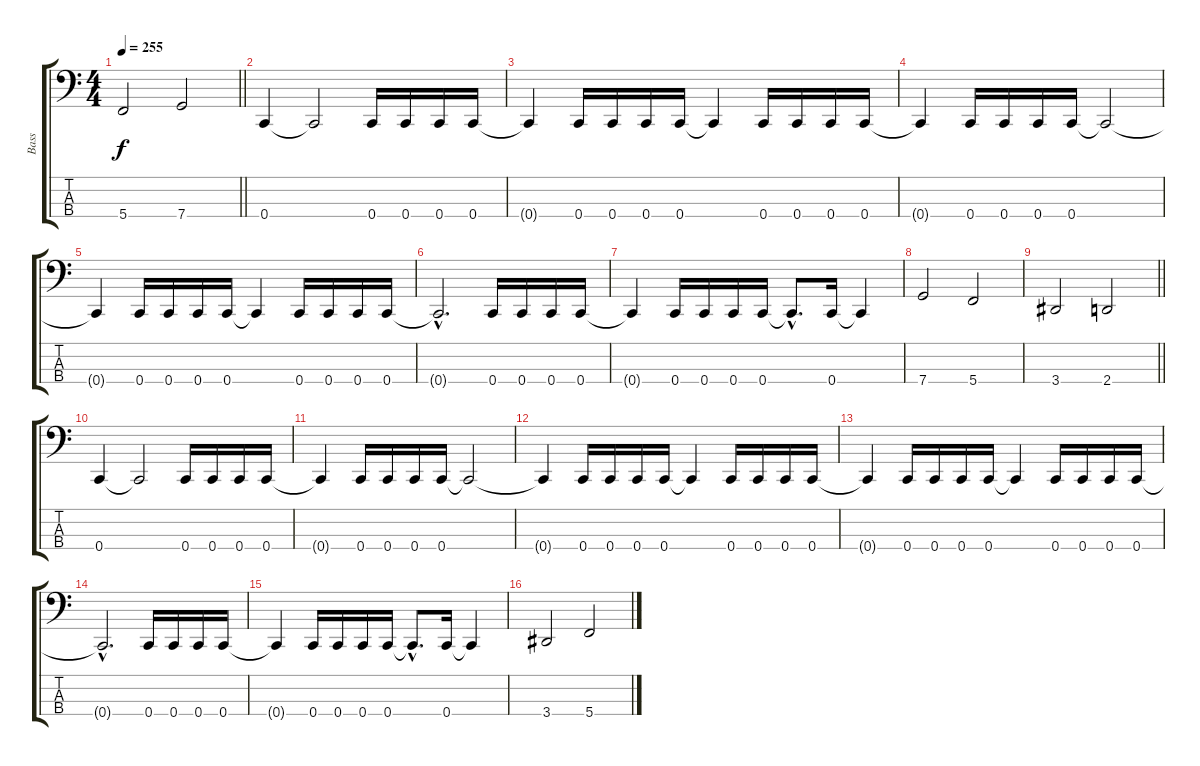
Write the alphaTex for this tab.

\track ("Bass" "Bass") {instrument electricbassfinger}
\staff {score tabs}
\tuning (F2 C2 G1 C1) {hide}
\ts (4 4)
\tempo 255
\clef f4
\barLineRight lightlight
\ks c
5.4.2{dy f} 7.4.2 |
0.4.4 0.4{t}.2 0.4.16 0.4.16 0.4.16 0.4.16 |
0.4{t}.4 0.4.16 0.4.16 0.4.16 0.4.16 0.4{t}.4 0.4.16 0.4.16 0.4.16 0.4.16 |
0.4{t}.4 0.4.16 0.4.16 0.4.16 0.4.16 0.4{t}.2 |
0.4{t}.4 0.4.16 0.4.16 0.4.16 0.4.16 0.4{t}.4 0.4.16 0.4.16 0.4.16 0.4.16 |
0.4{hac t}.2{d} 0.4.16 0.4.16 0.4.16 0.4.16 |
0.4{t}.4 0.4.16 0.4.16 0.4.16 0.4.16 0.4{hac t}.8{d} 0.4.16 0.4{t}.4 |
7.4.2 5.4.2 |
\barLineRight lightlight
3.4.2 2.4.2 |
0.4.4 0.4{t}.2 0.4.16 0.4.16 0.4.16 0.4.16 |
0.4{t}.4 0.4.16 0.4.16 0.4.16 0.4.16 0.4{t}.2 |
0.4{t}.4 0.4.16 0.4.16 0.4.16 0.4.16 0.4{t}.4 0.4.16 0.4.16 0.4.16 0.4.16 |
0.4{t}.4 0.4.16 0.4.16 0.4.16 0.4.16 0.4{t}.4 0.4.16 0.4.16 0.4.16 0.4.16 |
0.4{hac t}.2{d} 0.4.16 0.4.16 0.4.16 0.4.16 |
0.4{t}.4 0.4.16 0.4.16 0.4.16 0.4.16 0.4{hac t}.8{d} 0.4.16 0.4{t}.4 |
3.4.2 5.4.2
